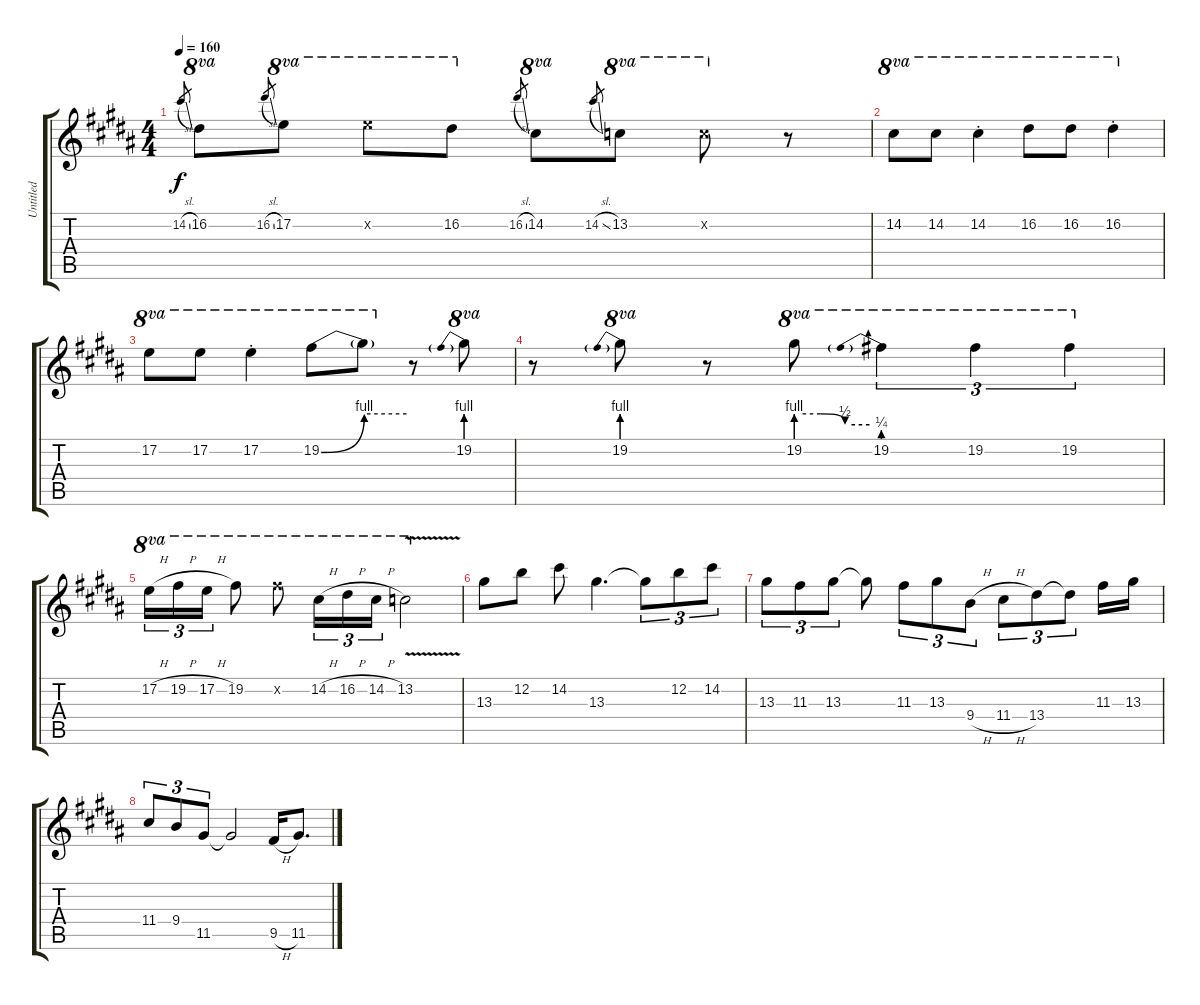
\track ("Untitled" "Untitled") {instrument overdrivenguitar}
\staff {score tabs}
\tuning (E4 B3 G3 D3 A2 E2) {hide}
\ts (4 4)
\tempo 160
\clef g2
\ks b
14.2{sl}.8{gr dy f} 16.2.8{ot 8va} 16.2{sl}.8{gr} 17.2.8{ot 8va} 17.2{x}.8{ot 8va} 16.2.8{ot 8va} 16.2{sl}.8{gr} 14.2.8{ot 8va} 14.2{sl}.8{gr} 13.2.8{ot 8va} 13.2{x}.8{ot 8va} r.8 |
14.2.8{ot 8va} 14.2.8{ot 8va} 14.2{st}.4{ot 8va} 16.2.8{ot 8va} 16.2.8{ot 8va} 16.2{st}.4{ot 8va} |
\ks g#minor
17.2.8{ot 8va} 17.2.8{ot 8va} 17.2{st}.4{ot 8va} 19.2{be (bend 0 0 60 4)}.8{ot 8va} 19.2{be (hold 0 4 60 4) t}.8{ot 8va} r.8 19.2{be (prebend 0 4 60 4)}.8{ot 8va} |
r.8 19.2{be (prebend 0 4 60 4)}.8{ot 8va} r.8 19.2{be (custom 0 4 20 4 40 2 60 2)}.8{ot 8va} 19.2{be (prebend 40 1 60 1)}.4{tu (3 2) ot 8va} 19.2{be (hold 40 0 60 0)}.4{tu (3 2) ot 8va} 19.2.4{tu (3 2) ot 8va} |
17.2{h}.16{tu (3 2) ot 8va} 19.2{h}.16{tu (3 2) ot 8va} 17.2{h}.16{tu (3 2) ot 8va} 19.2.8{ot 8va} 19.2{x}.8{ot 8va} 14.2{h}.16{tu (3 2) ot 8va} 16.2{h}.16{tu (3 2) ot 8va} 14.2{h}.16{tu (3 2) ot 8va} 13.2{v}.2{ot 8va} |
13.3.8 12.2.8 14.2.8 13.3.4{d} 13.3{t}.8{tu (3 2)} 12.2.8{tu (3 2)} 14.2.8{tu (3 2)} |
\ks b
13.3.8{tu (3 2)} 11.3.8{tu (3 2)} 13.3.8{tu (3 2)} 13.3{t}.8 11.3.8{tu (3 2)} 13.3.8{tu (3 2)} 9.4{h}.8{tu (3 2)} 11.4{h}.8{tu (3 2)} 13.4.8{tu (3 2)} 13.4{t}.8{tu (3 2)} 11.3.16 13.3.16 |
\ks g#minor
11.4.8{tu (3 2)} 9.4.8{tu (3 2)} 11.5.8{tu (3 2)} 11.5{t}.2 9.5{h}.16 11.5.8{d}
